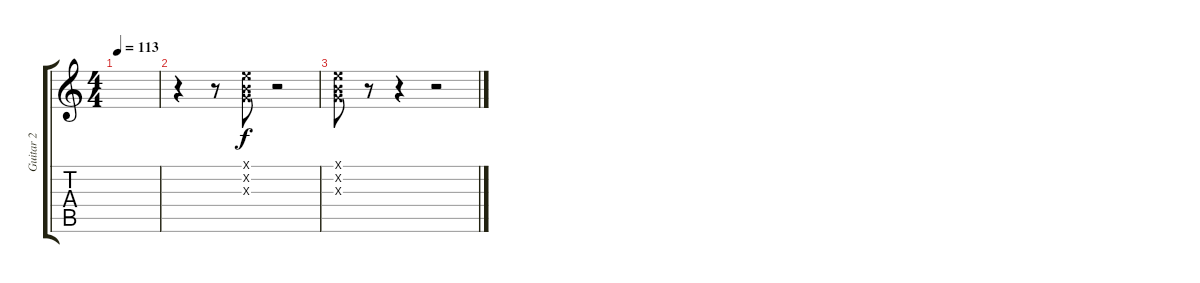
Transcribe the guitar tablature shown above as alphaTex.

\track ("Guitar 2" "Guitar 2") {instrument distortionguitar}
\staff {score tabs}
\tuning (E4 B3 G3 D3 A2 D2) {hide}
\ts (4 4)
\tempo 113
\clef g2
\ks c
|
r.4 r.8 (0.1{x} 0.2{x} 0.3{x}).8 r.2 |
(0.1{x} 0.2{x} 0.3{x}).8 r.8 r.4 r.2
